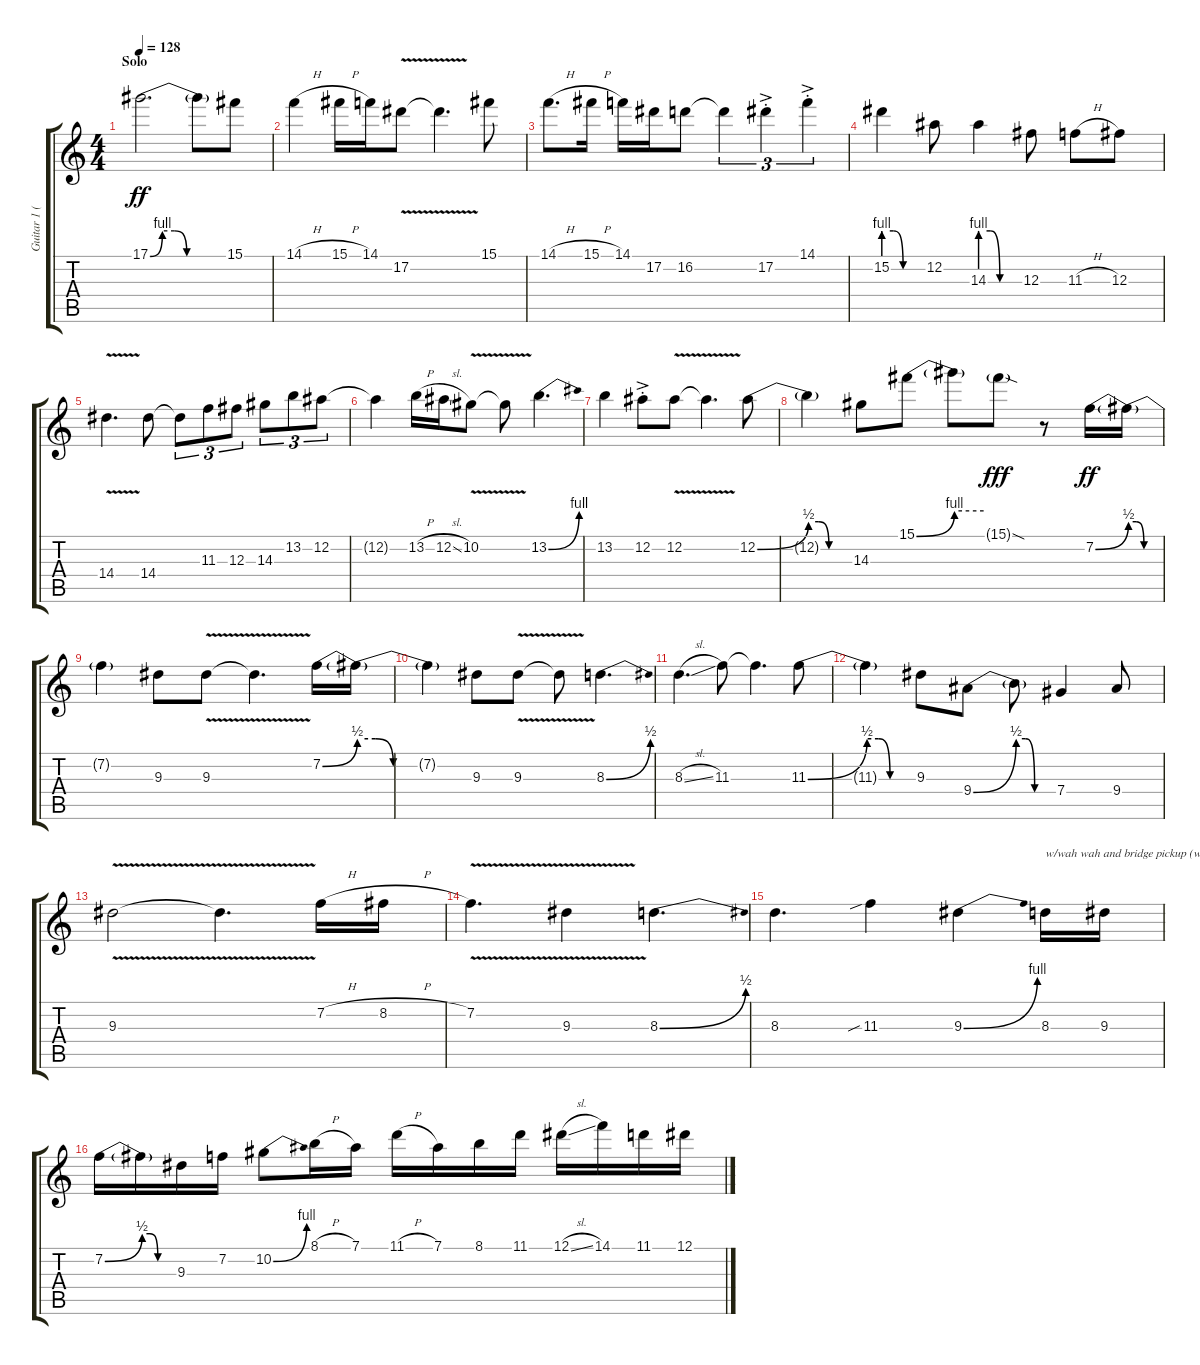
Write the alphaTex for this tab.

\track ("Guitar 1 (Slash)" "Guitar 1 (") {instrument overdrivenguitar}
\staff {score tabs}
\tuning (Eb4 Bb3 Gb3 Db3 Ab2 Eb2) {hide}
\ts (4 4)
\section ("" "Solo")
\tempo 128
\clef g2
\ks c
17.1{be (custom 0 0 15 4 30 4 45 0 60 0)}.2{d dy ff} 17.1{be (hold 0 0 60 0) t}.8 15.1.8 |
14.1{h}.4 15.1{h}.16 14.1.16 17.2{v}.8 17.2{v t}.4{d} 15.1.8 |
14.1{h}.8{d} 15.1{h}.16 14.1.16 17.2.16 16.2.8 16.2{t}.4{tu (3 2)} 17.2{ac st}.4{tu (3 2)} 14.1{ac st}.4{tu (3 2)} |
15.2{be (custom 0 4 15 4 30 0 60 0)}.4 12.2.8 14.3{be (custom 0 4 15 4 30 0 60 0)}.4 12.3.8 11.3{h}.8 12.3.8 |
14.4{v}.4{d} 14.4.8 14.4{t}.8{tu (3 2)} 11.3.8{tu (3 2)} 12.3.8{tu (3 2)} 14.3.8{tu (3 2)} 13.2.8{tu (3 2)} 12.2.8{tu (3 2)} |
12.2{t}.4 13.2{h}.16 12.2{sl}.16 10.2{v}.8 10.2{v t}.8 13.2{be (bend 0 0 60 4)}.4{d} |
13.2.4 12.2{ac st}.8 12.2{v}.8 12.2{v t}.4{d} 12.2{be (bend 0 0 60 2)}.8 |
12.2{be (custom 0 2 15 2 30 0 60 0) t}.4 14.3.8 15.1{be (bend 0 0 60 4)}.8 15.1{be (hold 0 4 60 4) t}.8 15.1{sod g}.8{dy fff} r.8 7.2{be (bend 0 0 60 2)}.16{dy ff} 7.2{be (custom 0 2 15 2 30 0 60 0) t}.16 |
7.2{be (hold 0 0 60 0) t}.4 9.3.8 9.3{v}.8 9.3{v t}.4{d} 7.2{be (bend 0 0 60 2)}.16 7.2{be (custom 0 2 15 2 30 0 60 0) t}.16 |
7.2{be (hold 0 0 60 0) t}.4 9.3.8 9.3{v}.8 9.3{v t}.8 8.3{be (bend 0 0 60 2)}.4{d} |
8.3{sl}.4{d} 11.3.8 11.3{t}.4{d} 11.3{be (bend 0 0 60 2)}.8 |
11.3{be (custom 0 2 15 2 30 0 60 0) t}.4 9.3.8 9.4{be (bend 0 0 60 2)}.8 9.4{be (custom 0 2 15 2 30 0 60 0) t}.8 7.4.4 9.4.8 |
9.3{v}.2 9.3{v t}.4{d} 7.2{h}.16 8.2{h}.16 |
7.2{v}.4{d} 9.3{v}.4 8.3{be (bend 0 0 60 2)}.4{d} |
8.3.4{d} 11.3{sib}.4 9.3{be (bend 0 0 60 4)}.4 8.3.16{txt "w/wah wah and bridge pickup (w/fill1, track 2)"} 9.3.16 |
7.2{be (bend 0 0 60 2)}.16 7.2{be (custom 0 2 15 2 30 0 60 0) t}.16 9.3.16 7.2.16 10.2{be (bend 0 0 60 4)}.8 8.1{h}.16 7.1.16 11.1{h}.16 7.1.16 8.1.16 11.1.16 12.1{sl}.16 14.1.16 11.1.16 12.1.16
